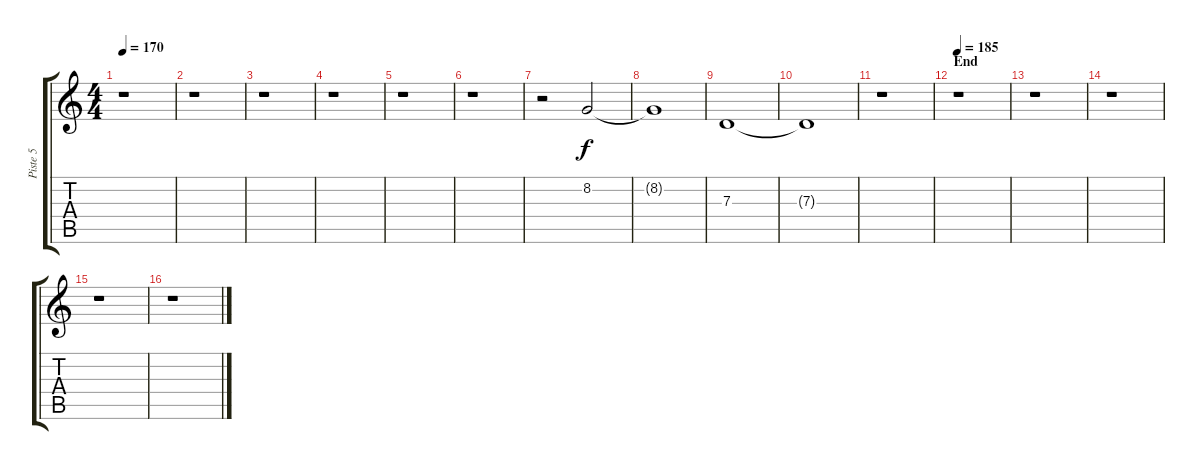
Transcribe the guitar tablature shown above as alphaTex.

\track ("Piste 5" "Piste 5") {instrument koto}
\staff {score tabs}
\tuning (E4 B3 G3 D3 A2 E2) {hide}
\ts (4 4)
\tempo 170
\clef g2
\ks c
r.1{dy f} |
r.1 |
r.1 |
r.1 |
r.1 |
r.1 |
r.2 8.2.2 |
8.2{t}.1 |
7.3.1 |
7.3{t}.1 |
r.1 |
\section ("" "End")
\tempo 185
r.1 |
r.1 |
r.1 |
r.1 |
r.1
